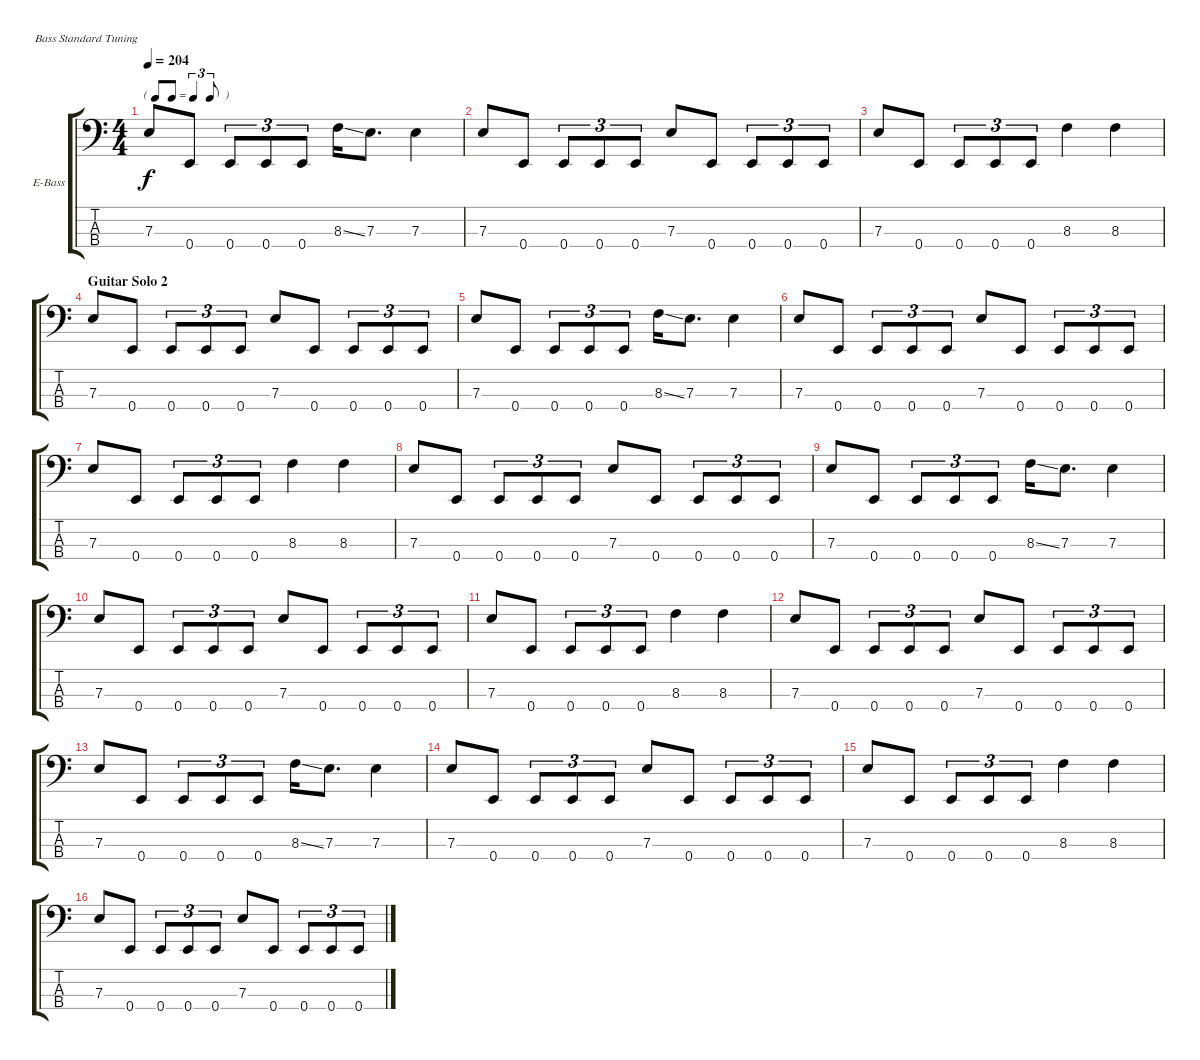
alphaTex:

\bracketExtendMode groupsimilarinstruments
\firstSystemTrackNameOrientation horizontal
\otherSystemsTrackNameOrientation horizontal
\track ("Bass" "E-Bass") {instrument electricbassfinger}
\staff {score tabs}
\tuning (G2 D2 A1 E1)
\ts (4 4)
\tf triplet8th
\tempo 204
\clef f4
\ks c
7.3.8{dy f} 0.4.8 0.4.8{tu (3 2)} 0.4.8{tu (3 2)} 0.4.8{tu (3 2)} 8.3{ss}.16 7.3.8{d} 7.3.4 |
7.3.8 0.4.8 0.4.8{tu (3 2)} 0.4.8{tu (3 2)} 0.4.8{tu (3 2)} 7.3.8 0.4.8 0.4.8{tu (3 2)} 0.4.8{tu (3 2)} 0.4.8{tu (3 2)} |
7.3.8 0.4.8 0.4.8{tu (3 2)} 0.4.8{tu (3 2)} 0.4.8{tu (3 2)} 8.3.4 8.3.4 |
\section ("" "Guitar Solo 2")
7.3.8 0.4.8 0.4.8{tu (3 2)} 0.4.8{tu (3 2)} 0.4.8{tu (3 2)} 7.3.8 0.4.8 0.4.8{tu (3 2)} 0.4.8{tu (3 2)} 0.4.8{tu (3 2)} |
7.3.8 0.4.8 0.4.8{tu (3 2)} 0.4.8{tu (3 2)} 0.4.8{tu (3 2)} 8.3{ss}.16 7.3.8{d} 7.3.4 |
7.3.8 0.4.8 0.4.8{tu (3 2)} 0.4.8{tu (3 2)} 0.4.8{tu (3 2)} 7.3.8 0.4.8 0.4.8{tu (3 2)} 0.4.8{tu (3 2)} 0.4.8{tu (3 2)} |
7.3.8 0.4.8 0.4.8{tu (3 2)} 0.4.8{tu (3 2)} 0.4.8{tu (3 2)} 8.3.4 8.3.4 |
7.3.8 0.4.8 0.4.8{tu (3 2)} 0.4.8{tu (3 2)} 0.4.8{tu (3 2)} 7.3.8 0.4.8 0.4.8{tu (3 2)} 0.4.8{tu (3 2)} 0.4.8{tu (3 2)} |
7.3.8 0.4.8 0.4.8{tu (3 2)} 0.4.8{tu (3 2)} 0.4.8{tu (3 2)} 8.3{ss}.16 7.3.8{d} 7.3.4 |
7.3.8 0.4.8 0.4.8{tu (3 2)} 0.4.8{tu (3 2)} 0.4.8{tu (3 2)} 7.3.8 0.4.8 0.4.8{tu (3 2)} 0.4.8{tu (3 2)} 0.4.8{tu (3 2)} |
7.3.8 0.4.8 0.4.8{tu (3 2)} 0.4.8{tu (3 2)} 0.4.8{tu (3 2)} 8.3.4 8.3.4 |
7.3.8 0.4.8 0.4.8{tu (3 2)} 0.4.8{tu (3 2)} 0.4.8{tu (3 2)} 7.3.8 0.4.8 0.4.8{tu (3 2)} 0.4.8{tu (3 2)} 0.4.8{tu (3 2)} |
7.3.8 0.4.8 0.4.8{tu (3 2)} 0.4.8{tu (3 2)} 0.4.8{tu (3 2)} 8.3{ss}.16 7.3.8{d} 7.3.4 |
7.3.8 0.4.8 0.4.8{tu (3 2)} 0.4.8{tu (3 2)} 0.4.8{tu (3 2)} 7.3.8 0.4.8 0.4.8{tu (3 2)} 0.4.8{tu (3 2)} 0.4.8{tu (3 2)} |
7.3.8 0.4.8 0.4.8{tu (3 2)} 0.4.8{tu (3 2)} 0.4.8{tu (3 2)} 8.3.4 8.3.4 |
7.3.8 0.4.8 0.4.8{tu (3 2)} 0.4.8{tu (3 2)} 0.4.8{tu (3 2)} 7.3.8 0.4.8 0.4.8{tu (3 2)} 0.4.8{tu (3 2)} 0.4.8{tu (3 2)}
